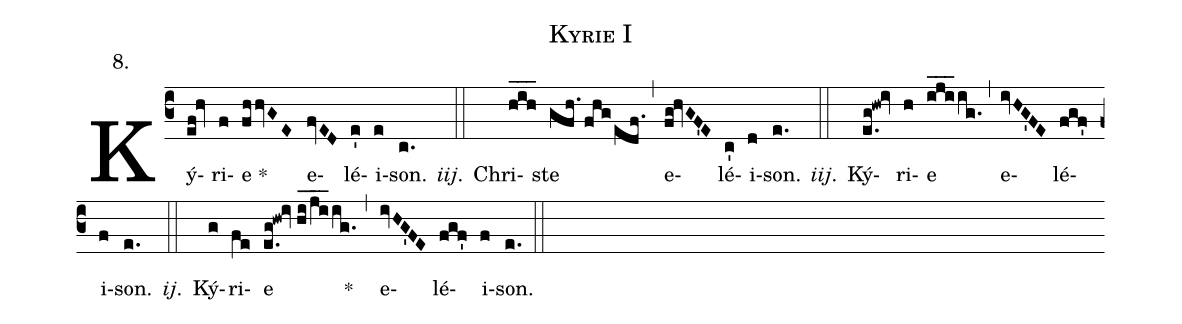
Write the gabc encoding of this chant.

name:Kyrie I;
office-part:missa;
mode: 8;
annotation: 8.;
%%
(c3) Ký(ef!hv)ri(f)e *(fhhvGE) e(fvED)lé(e')i(e)son.(c.) <i>iij</i>.(::)

Chri(hih___)ste(gfh.!/fhg!/edf.) (,) e(fg!hvGF'E)lé(c')i(d)son.(e.) <i>iij</i>.(::)

Ký(e.g!hw!iv)ri(h)e(iji___ig.) (,) e(ivHG'FE)lé(fgf')i(f)son.(e.) <i>ij</i>.(::)

Ký(g)ri(fe)e(e.g!hw!iv//hi_!/ji__ig.) *(,) e(ivHG'FE)lé(fgf')i(f)son.(e.) (::)
